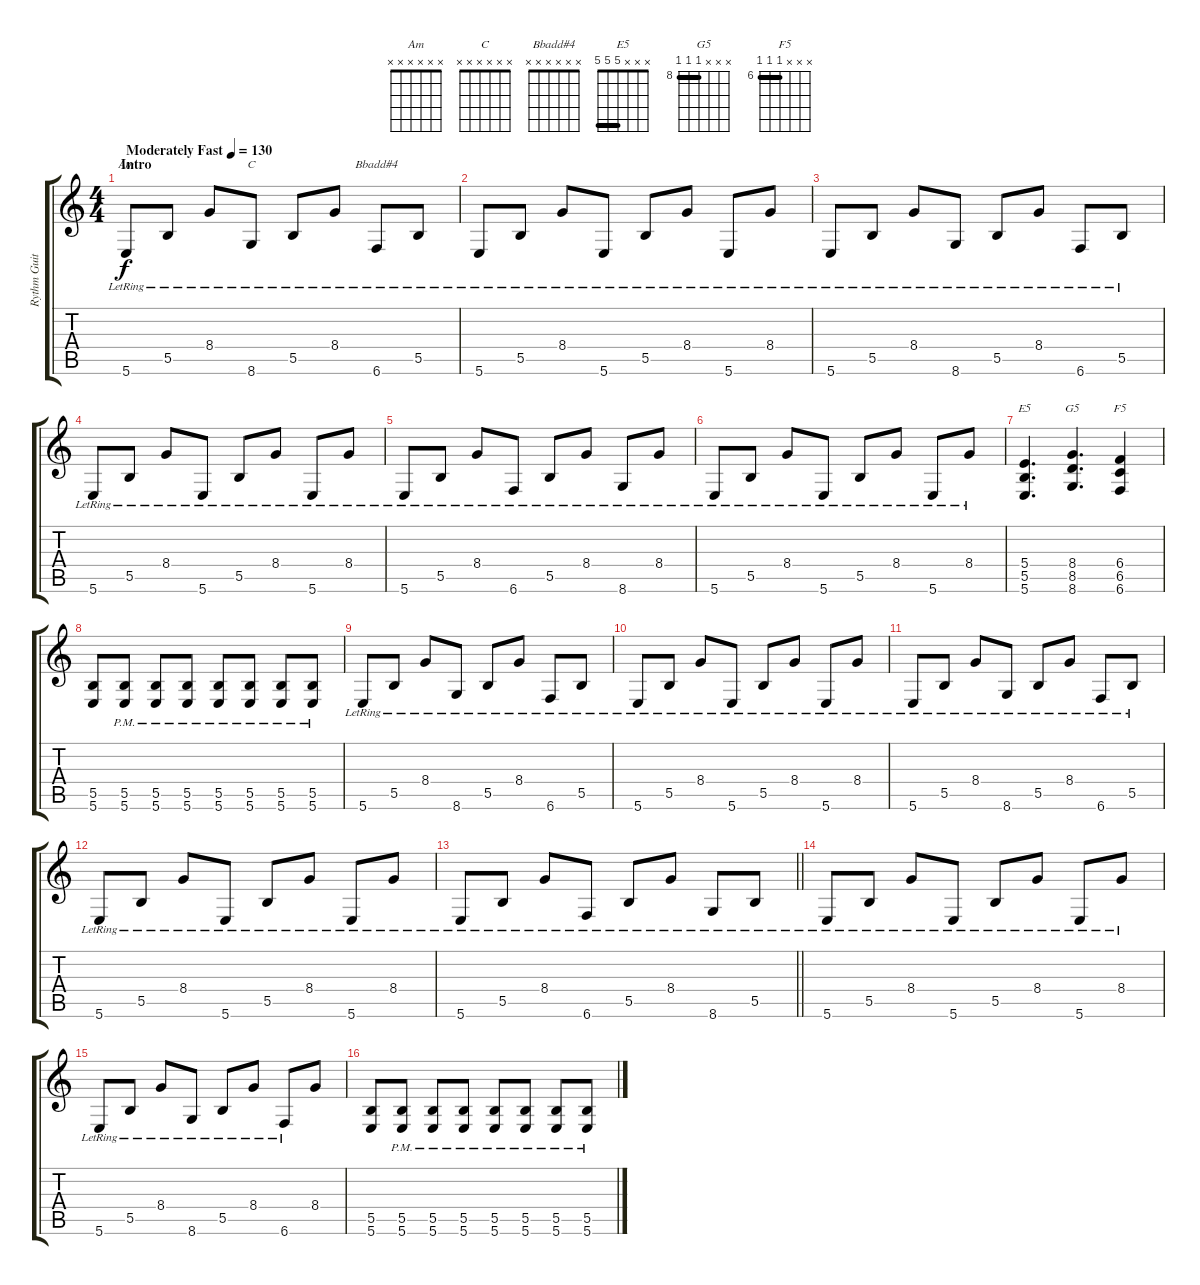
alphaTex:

\track ("Rythm Guitar" "Rythm Guit") {instrument overdrivenguitar}
\staff {score tabs}
\tuning (Db4 Ab3 E3 B2 Gb2 B1) {hide}
\chord ("Am" x x x x x x)
\chord ("C" x x x x x x)
\chord ("Bbadd#4" x x x x x x)
\chord ("E5" x x x 5 5 5) {barre 5}
\chord ("G5" x x x 8 8 8) {firstfret 8 barre 8}
\chord ("F5" x x x 6 6 6) {firstfret 6 barre 6}
\ts (4 4)
\section ("" "Intro")
\tempo (130 "Moderately Fast")
\clef g2
\ks c
5.6{lr}.8{ch "Am" dy f balance 0 instrument overdrivenguitar} 5.5{lr}.8 8.4{lr}.8 8.6{lr}.8{ch "C"} 5.5{lr}.8 8.4{lr}.8 6.6{lr}.8{ch "Bbadd#4"} 5.5{lr}.8 |
5.6{lr}.8 5.5{lr}.8 8.4{lr}.8 5.6{lr}.8 5.5{lr}.8 8.4{lr}.8 5.6{lr}.8 8.4{lr}.8 |
5.6{lr}.8 5.5{lr}.8 8.4{lr}.8 8.6{lr}.8 5.5{lr}.8 8.4{lr}.8 6.6{lr}.8 5.5{lr}.8 |
5.6{lr}.8 5.5{lr}.8 8.4{lr}.8 5.6{lr}.8 5.5{lr}.8 8.4{lr}.8 5.6{lr}.8 8.4{lr}.8 |
5.6{lr}.8 5.5{lr}.8 8.4{lr}.8 6.6{lr}.8 5.5{lr}.8 8.4{lr}.8 8.6{lr}.8 8.4{lr}.8 |
5.6{lr}.8 5.5{lr}.8 8.4{lr}.8 5.6{lr}.8 5.5{lr}.8 8.4{lr}.8 5.6{lr}.8 8.4{lr}.8 |
(5.4 5.5 5.6).4{d ch "E5" balance 8} (8.4 8.5 8.6).4{d ch "G5"} (6.4 6.5 6.6).4{ch "F5"} |
(5.5 5.6).8 (5.5{pm} 5.6{pm}).8 (5.5{pm} 5.6{pm}).8 (5.5{pm} 5.6{pm}).8 (5.5{pm} 5.6{pm}).8 (5.5{pm} 5.6{pm}).8 (5.5{pm} 5.6{pm}).8 (5.5{pm} 5.6{pm}).8 |
5.6{lr}.8 5.5{lr}.8 8.4{lr}.8 8.6{lr}.8 5.5{lr}.8 8.4{lr}.8 6.6{lr}.8 5.5{lr}.8 |
5.6{lr}.8 5.5{lr}.8 8.4{lr}.8 5.6{lr}.8 5.5{lr}.8 8.4{lr}.8 5.6{lr}.8 8.4{lr}.8 |
5.6{lr}.8 5.5{lr}.8 8.4{lr}.8 8.6{lr}.8 5.5{lr}.8 8.4{lr}.8 6.6{lr}.8 5.5{lr}.8 |
5.6{lr}.8 5.5{lr}.8 8.4{lr}.8 5.6{lr}.8 5.5{lr}.8 8.4{lr}.8 5.6{lr}.8 8.4{lr}.8 |
\barLineRight lightlight
5.6{lr}.8 5.5{lr}.8 8.4{lr}.8 6.6{lr}.8 5.5{lr}.8 8.4{lr}.8 8.6{lr}.8 5.5{lr}.8 |
5.6{lr}.8 5.5{lr}.8 8.4{lr}.8 5.6{lr}.8 5.5{lr}.8 8.4{lr}.8 5.6{lr}.8 8.4{lr}.8 |
5.6{lr}.8 5.5{lr}.8 8.4{lr}.8 8.6{lr}.8 5.5{lr}.8 8.4{lr}.8 6.6{lr}.8 8.4.8 |
(5.5 5.6).8 (5.5{pm} 5.6{pm}).8 (5.5{pm} 5.6{pm}).8 (5.5{pm} 5.6{pm}).8 (5.5{pm} 5.6{pm}).8 (5.5{pm} 5.6{pm}).8 (5.5{pm} 5.6{pm}).8 (5.5{pm} 5.6{pm}).8
